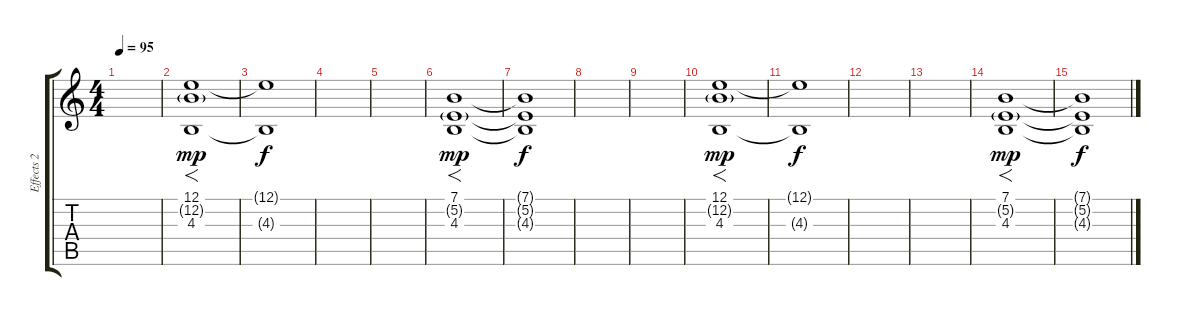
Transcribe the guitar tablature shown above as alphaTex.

\track ("Effects 2" "Effects 2") {instrument synthstrings1}
\staff {score tabs}
\tuning (E4 B3 G3 D3 A2 E2) {hide}
\ts (4 4)
\tempo 95
\clef g2
\ks c
|
(12.1 12.2{g} 4.3).1{f dy mp volume 11} |
(12.1{t} 4.3{t}).1{dy f volume 0} |
|
|
(7.1 5.2{g} 4.3).1{f dy mp} |
(7.1{t} 5.2{t} 4.3{t}).1{dy f volume 0} |
|
|
(12.1 12.2{g} 4.3).1{f dy mp volume 11} |
(12.1{t} 4.3{t}).1{dy f volume 0} |
|
|
(7.1 5.2{g} 4.3).1{f dy mp} |
(7.1{t} 5.2{t} 4.3{t}).1{dy f volume 0}
